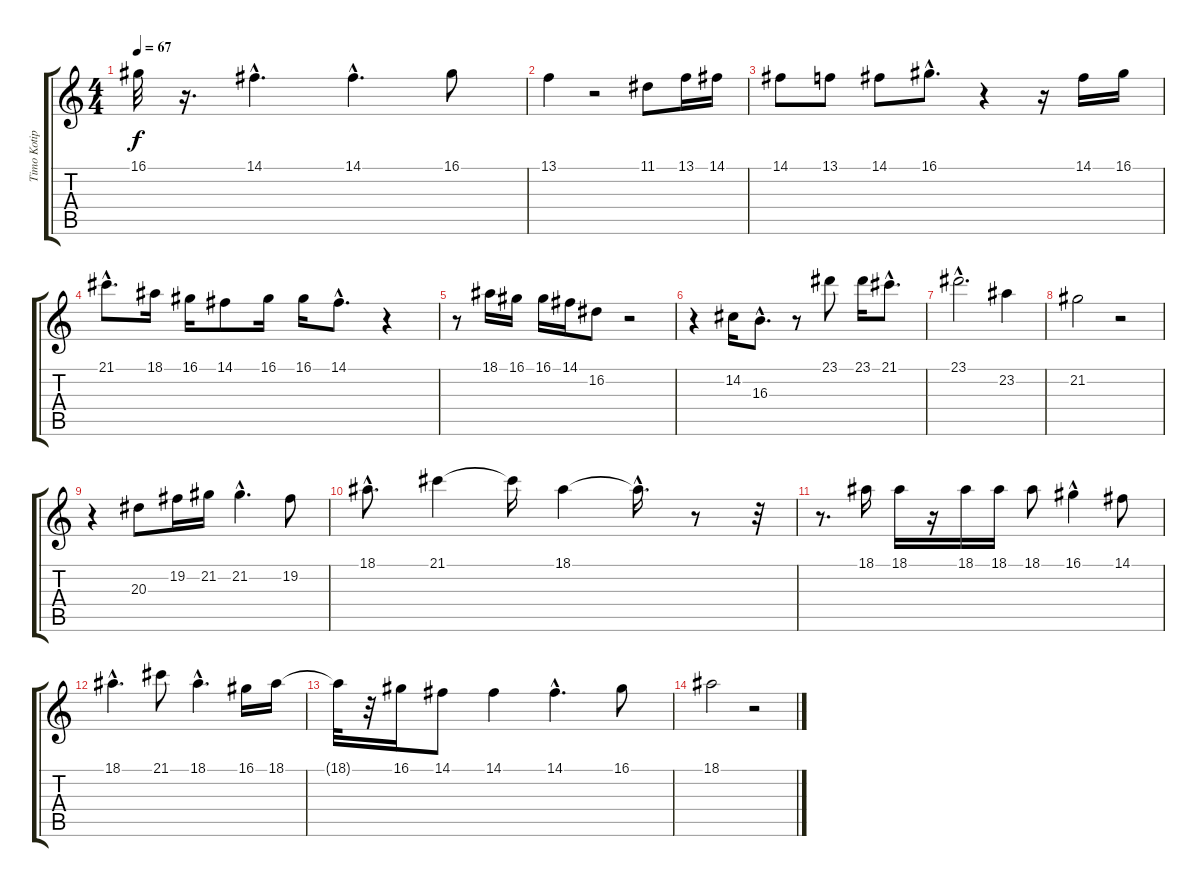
\track ("Timo Kotipelto" "Timo Kotip") {instrument lead3calliope}
\staff {score tabs}
\tuning (E4 B3 G3 D3 A2 E2) {hide}
\ts (4 4)
\tempo 67
\clef g2
\ks c
16.1{t}.32{dy f} r.16{d} 14.1{hac}.4{d} 14.1{hac}.4{d} 16.1.8 |
13.1.4 r.2 11.1.8 13.1.16 14.1.16 |
14.1.8 13.1.8 14.1.8 16.1{hac}.8{d} r.4 r.16 14.1.16 16.1.16 |
21.1{hac}.8{d} 18.1.16 16.1.16 14.1.8 16.1.16 16.1.16 14.1{hac}.8{d} r.4 |
r.8 18.1.16 16.1.16 16.1.16 14.1.16 16.2.8 r.2 |
r.4 14.2.16 16.3{hac}.8{d} r.8 23.1.8 23.1.16 21.1{hac}.8{d} |
23.1{hac}.2{d} 23.2.4 |
21.2.2 r.2 |
r.4 20.3.8 19.2.16 21.2.16 21.2{hac}.4{d} 19.2.8 |
18.1{hac}.8{d} 21.1.4 21.1{t}.16 18.1.4 18.1{hac t}.16{d} r.8 r.32 |
r.8{d} 18.1.16{volume 15} 18.1.16{volume 15} r.16 18.1.16{volume 15} 18.1.16{volume 14} 18.1.8{volume 14} 16.1{hac}.4{volume 14} 14.1.8{volume 13} |
18.1{hac}.4{d volume 12} 21.1.8{volume 11} 18.1{hac}.4{d volume 11} 16.1.16{volume 9} 18.1.16{volume 9} |
18.1{t}.32 r.32 16.1.16{volume 9} 14.1.8{volume 8} 14.1.4{volume 8} 14.1{hac}.4{d volume 7} 16.1.8{volume 6} |
18.1.2{volume 5} r.2
